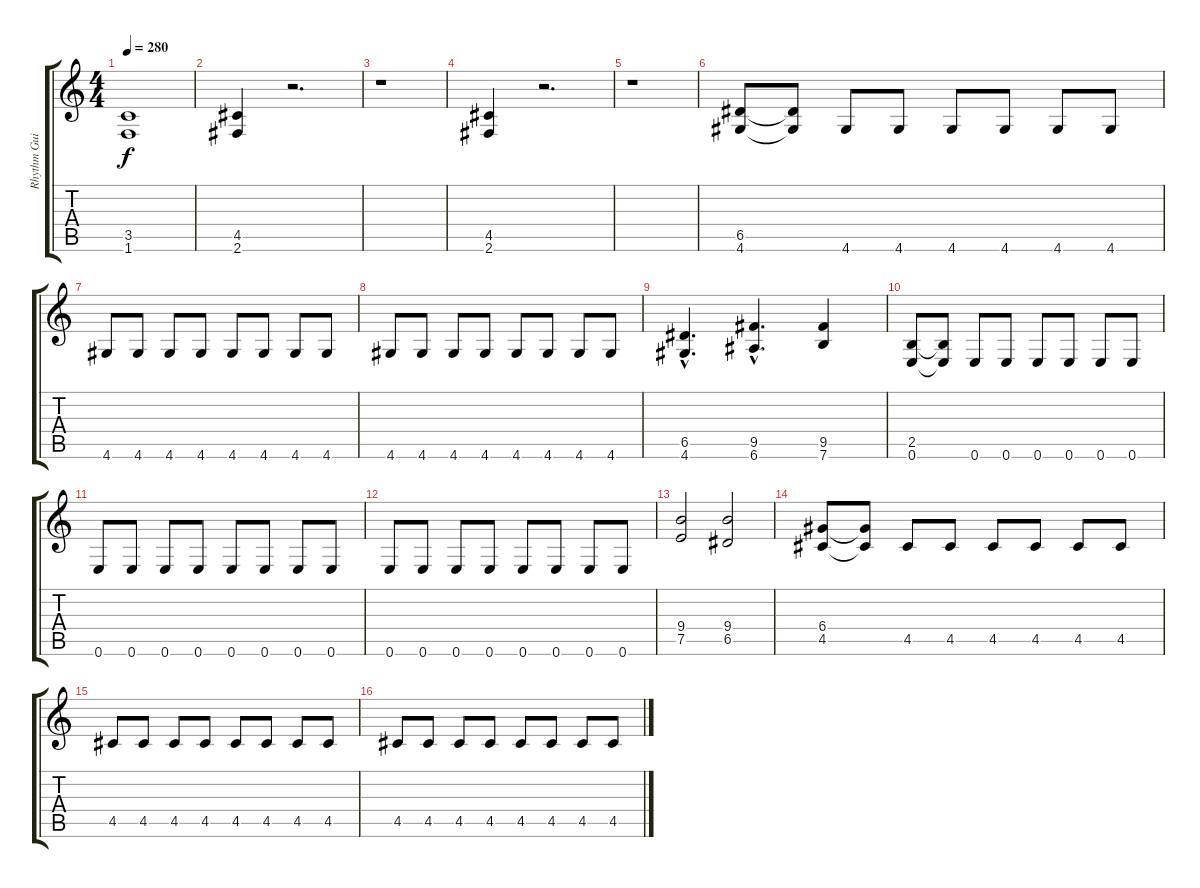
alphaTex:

\track ("Rhythm Guitar" "Rhythm Gui") {instrument distortionguitar}
\staff {score tabs}
\tuning (E4 B3 G3 D3 A2 E2) {hide}
\ts (4 4)
\tempo 280
\clef g2
\ks c
(3.5{t} 1.6{t}).1{dy f} |
(4.5 2.6).4 r.2{d} |
r.1 |
(4.5 2.6).4 r.2{d} |
r.1 |
(6.5 4.6).8{volume 13} (6.5{t} 4.6{t}).8 4.6.8 4.6.8 4.6.8 4.6.8 4.6.8 4.6.8 |
4.6.8 4.6.8 4.6.8 4.6.8 4.6.8 4.6.8 4.6.8 4.6.8 |
4.6.8 4.6.8 4.6.8 4.6.8 4.6.8 4.6.8 4.6.8 4.6.8 |
(6.5{hac} 4.6{hac}).4{d} (9.5{hac} 6.6{hac}).4{d} (9.5 7.6).4 |
(2.5 0.6).8 (2.5{t} 0.6{t}).8 0.6.8 0.6.8 0.6.8 0.6.8 0.6.8 0.6.8 |
0.6.8 0.6.8 0.6.8 0.6.8 0.6.8 0.6.8 0.6.8 0.6.8 |
0.6.8 0.6.8 0.6.8 0.6.8 0.6.8 0.6.8 0.6.8 0.6.8 |
(9.4 7.5).2 (9.4 6.5).2 |
(6.4 4.5).8 (6.4{t} 4.5{t}).8 4.5.8 4.5.8 4.5.8 4.5.8 4.5.8 4.5.8 |
4.5.8 4.5.8 4.5.8 4.5.8 4.5.8 4.5.8 4.5.8 4.5.8 |
4.5.8 4.5.8 4.5.8 4.5.8 4.5.8 4.5.8 4.5.8 4.5.8
